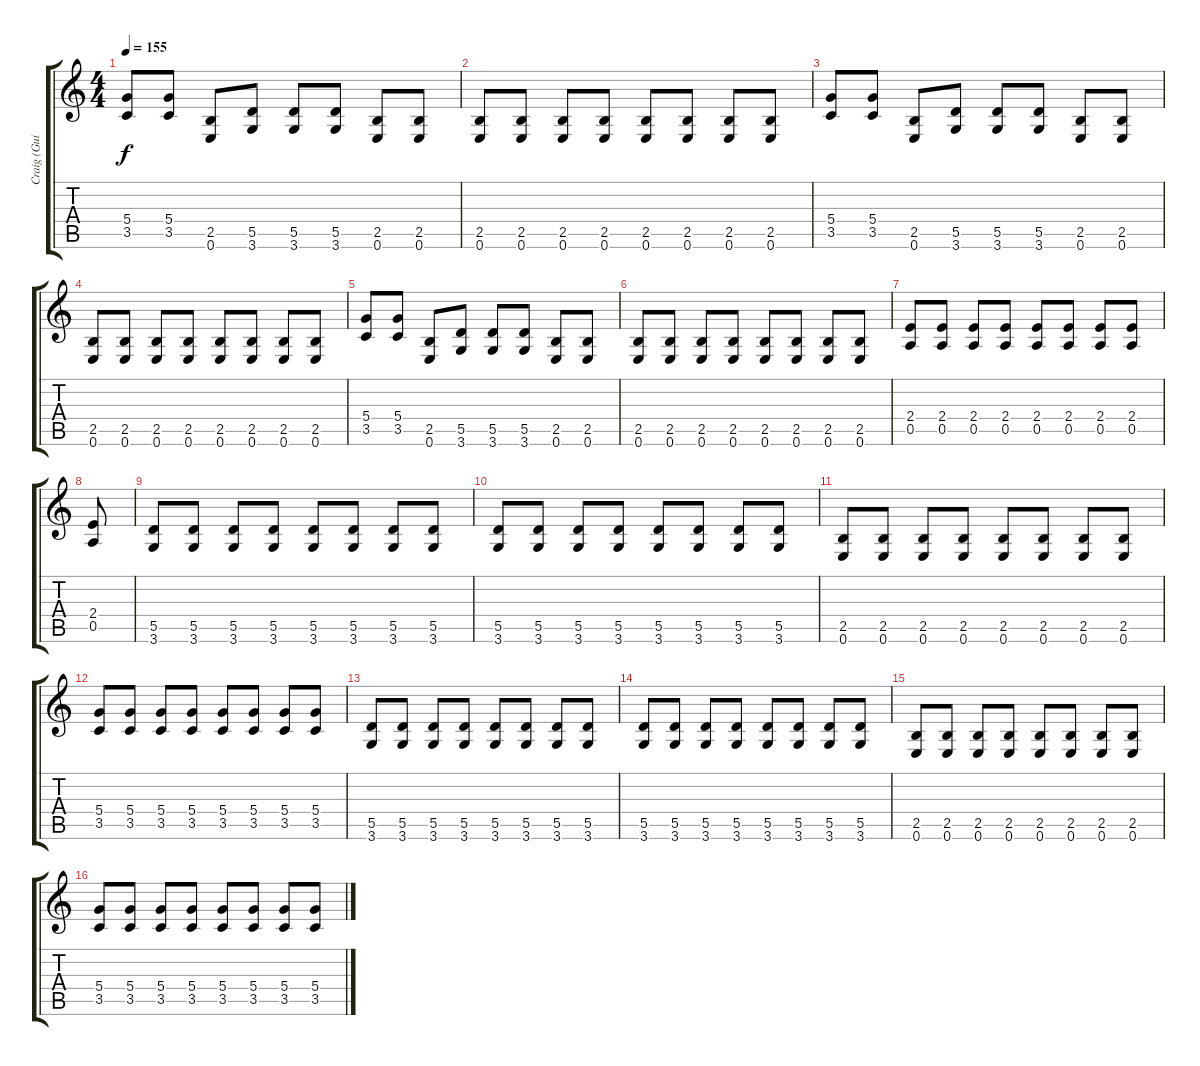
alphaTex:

\track ("Craig (Guitar)" "Craig (Gui") {instrument distortionguitar}
\staff {score tabs}
\tuning (E4 B3 G3 D3 A2 E2) {hide}
\ts (4 4)
\tempo 155
\clef g2
\ks c
(5.4 3.5).8{dy f} (5.4 3.5).8 (2.5 0.6).8 (5.5 3.6).8 (5.5 3.6).8 (5.5 3.6).8 (2.5 0.6).8 (2.5 0.6).8 |
(2.5 0.6).8 (2.5 0.6).8 (2.5 0.6).8 (2.5 0.6).8 (2.5 0.6).8 (2.5 0.6).8 (2.5 0.6).8 (2.5 0.6).8 |
(5.4 3.5).8 (5.4 3.5).8 (2.5 0.6).8 (5.5 3.6).8 (5.5 3.6).8 (5.5 3.6).8 (2.5 0.6).8 (2.5 0.6).8 |
(2.5 0.6).8 (2.5 0.6).8 (2.5 0.6).8 (2.5 0.6).8 (2.5 0.6).8 (2.5 0.6).8 (2.5 0.6).8 (2.5 0.6).8 |
(5.4 3.5).8 (5.4 3.5).8 (2.5 0.6).8 (5.5 3.6).8 (5.5 3.6).8 (5.5 3.6).8 (2.5 0.6).8 (2.5 0.6).8 |
(2.5 0.6).8 (2.5 0.6).8 (2.5 0.6).8 (2.5 0.6).8 (2.5 0.6).8 (2.5 0.6).8 (2.5 0.6).8 (2.5 0.6).8 |
(2.4 0.5).8 (2.4 0.5).8 (2.4 0.5).8 (2.4 0.5).8 (2.4 0.5).8 (2.4 0.5).8 (2.4 0.5).8 (2.4 0.5).8 |
(2.4 0.5).8 |
(5.5 3.6).8 (5.5 3.6).8 (5.5 3.6).8 (5.5 3.6).8 (5.5 3.6).8 (5.5 3.6).8 (5.5 3.6).8 (5.5 3.6).8 |
(5.5 3.6).8 (5.5 3.6).8 (5.5 3.6).8 (5.5 3.6).8 (5.5 3.6).8 (5.5 3.6).8 (5.5 3.6).8 (5.5 3.6).8 |
(2.5 0.6).8 (2.5 0.6).8 (2.5 0.6).8 (2.5 0.6).8 (2.5 0.6).8 (2.5 0.6).8 (2.5 0.6).8 (2.5 0.6).8 |
(5.4 3.5).8 (5.4 3.5).8 (5.4 3.5).8 (5.4 3.5).8 (5.4 3.5).8 (5.4 3.5).8 (5.4 3.5).8 (5.4 3.5).8 |
(5.5 3.6).8 (5.5 3.6).8 (5.5 3.6).8 (5.5 3.6).8 (5.5 3.6).8 (5.5 3.6).8 (5.5 3.6).8 (5.5 3.6).8 |
(5.5 3.6).8 (5.5 3.6).8 (5.5 3.6).8 (5.5 3.6).8 (5.5 3.6).8 (5.5 3.6).8 (5.5 3.6).8 (5.5 3.6).8 |
(2.5 0.6).8 (2.5 0.6).8 (2.5 0.6).8 (2.5 0.6).8 (2.5 0.6).8 (2.5 0.6).8 (2.5 0.6).8 (2.5 0.6).8 |
(5.4 3.5).8 (5.4 3.5).8 (5.4 3.5).8 (5.4 3.5).8 (5.4 3.5).8 (5.4 3.5).8 (5.4 3.5).8 (5.4 3.5).8
